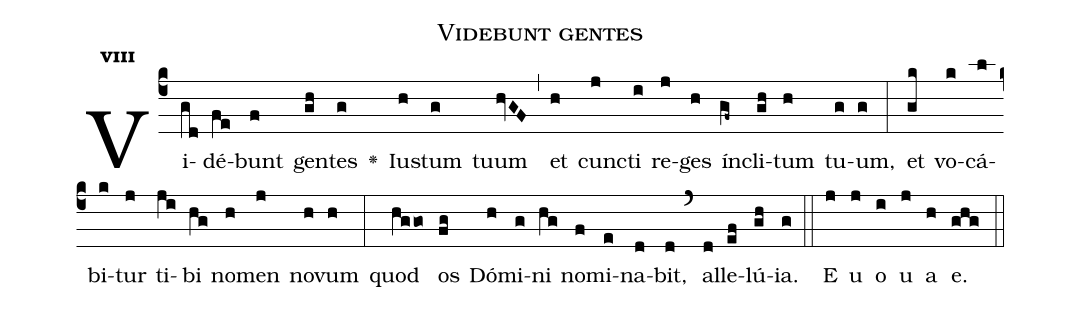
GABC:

name:Videbunt gentes;
office-part:Antiphona;
mode:8;
%%
initial-style: 1;
name: Videbunt gentes
book: Antiphonae & Responsoria/Tomus I, p. 142;
occasion: Die 11 Ianuarii Vel Feria VI;
office-part: Laudes Ant E;
user-notes: ;
commentary: ;
annotation: 8g2;
centering-scheme: english;
fontsize: 12;
font: OFLSortsMillGoudy;
height: 11;
width: 4.5;
%%
(c4)Vi(gd)dé(fe)bunt(f) gen(gh)tes(g) <v>\greheightstar</v>() Iu(h)stum(g) tuum(hvGF) (,) et(h) cun(j)cti(i) re(j)ges(h) ín(gf~)cli(gh)tum(h) tu(g)um,(g) (:) et(gk) vo(k)cá(l)bi(k)tur(j) ti(ji)bi(hg) no(h)men(j) no(h)vum(h) (:) quod(hggo) os(fg) Dó(h)mi(g)ni(hg) no(f)mi(e)na(d)bit,(d) (`) al(d)le(ef)lú(gh)ia.(g) (::)
E(j) u(j) o(i) u(j) a(h) e.(ghg) (::)
